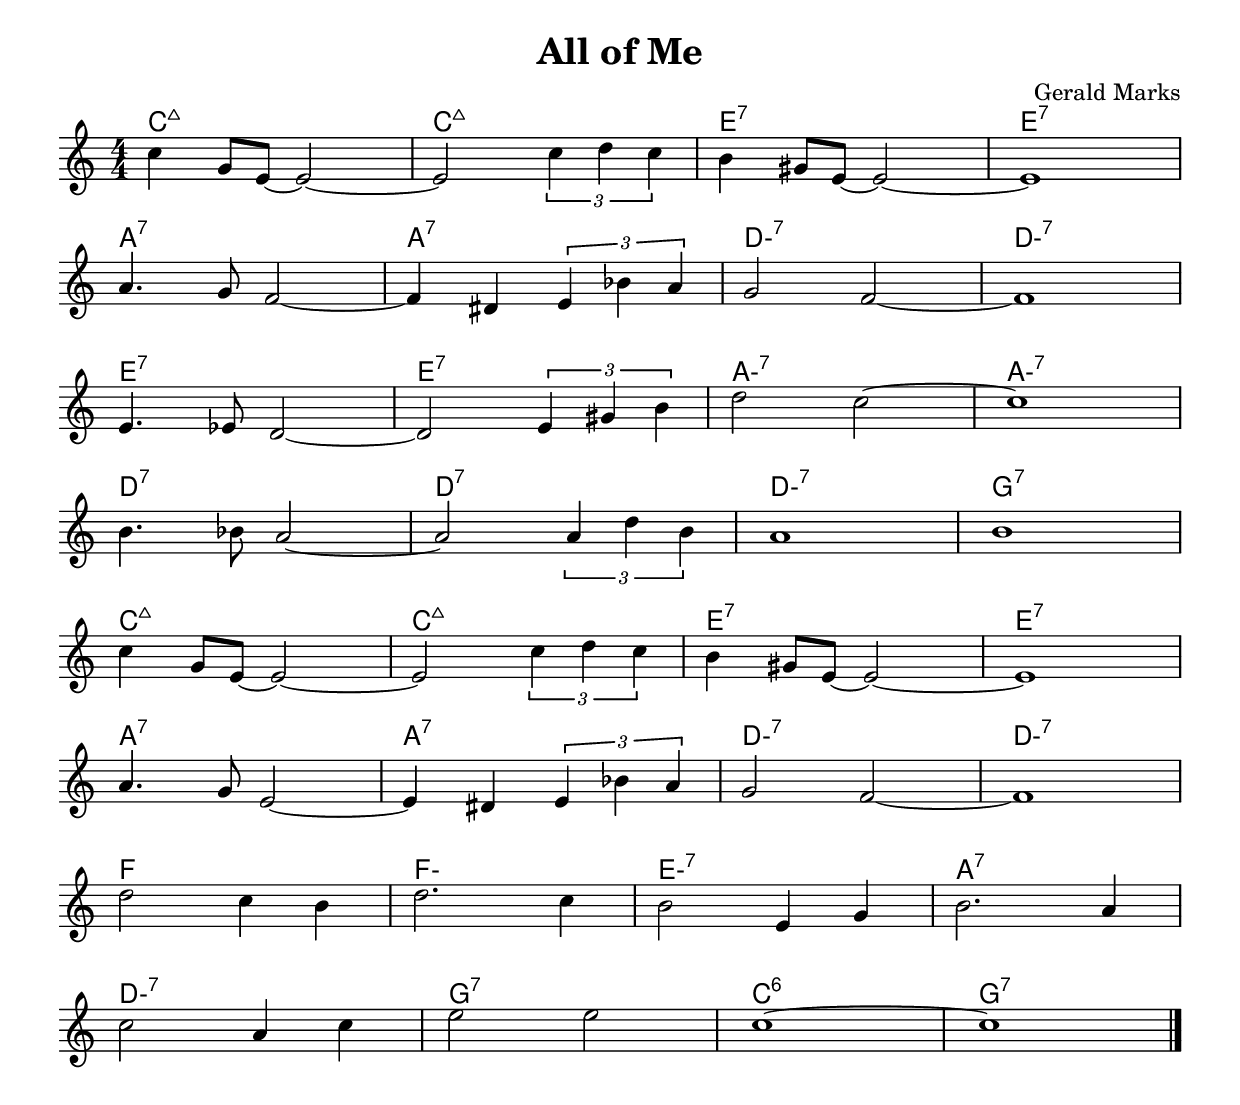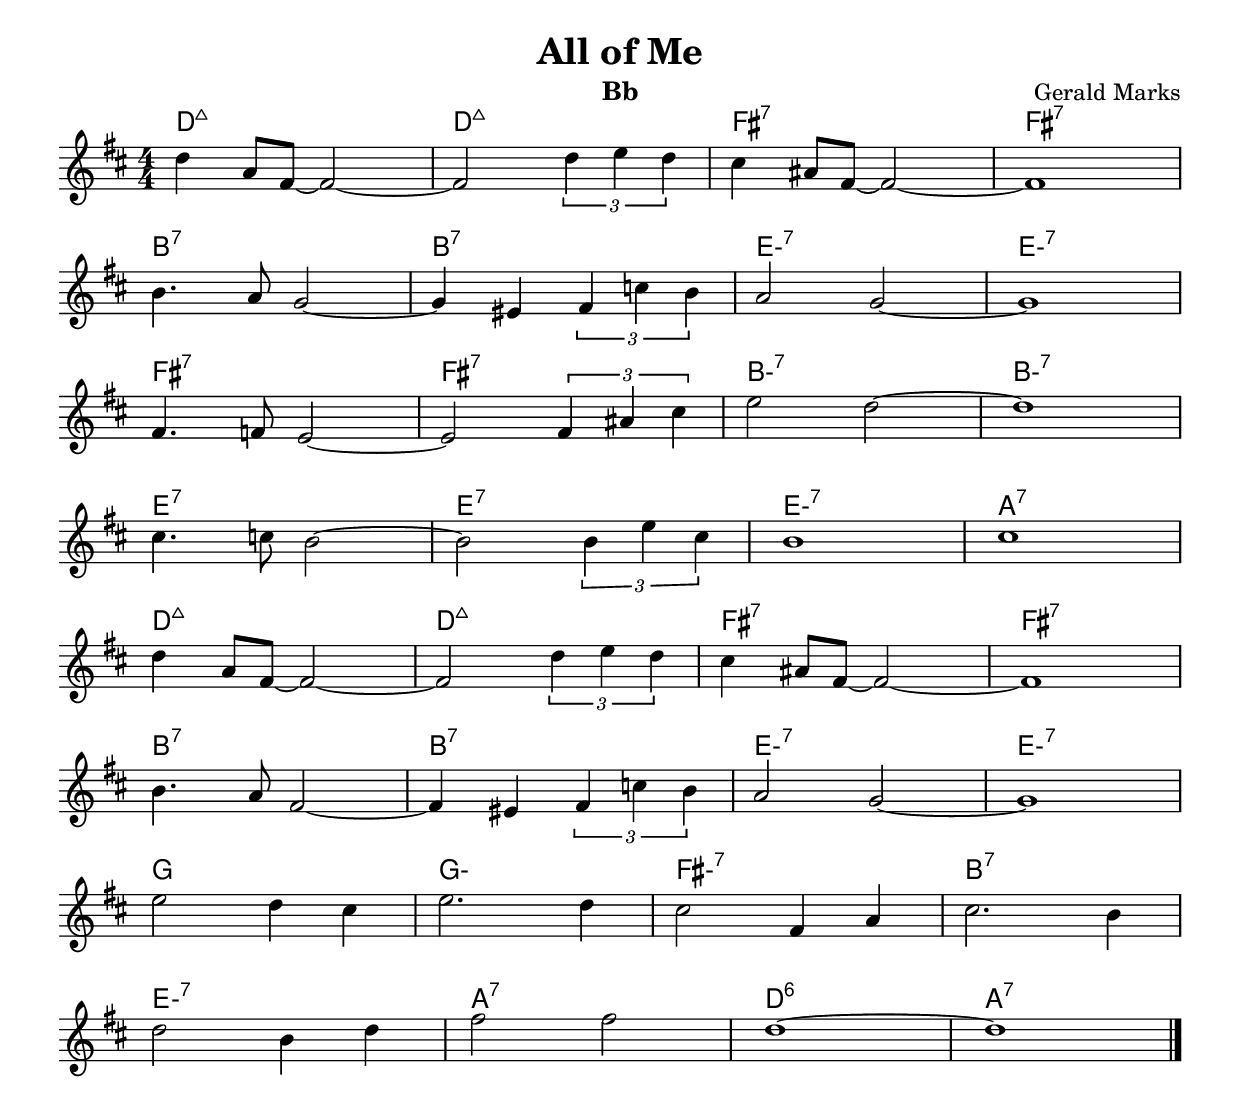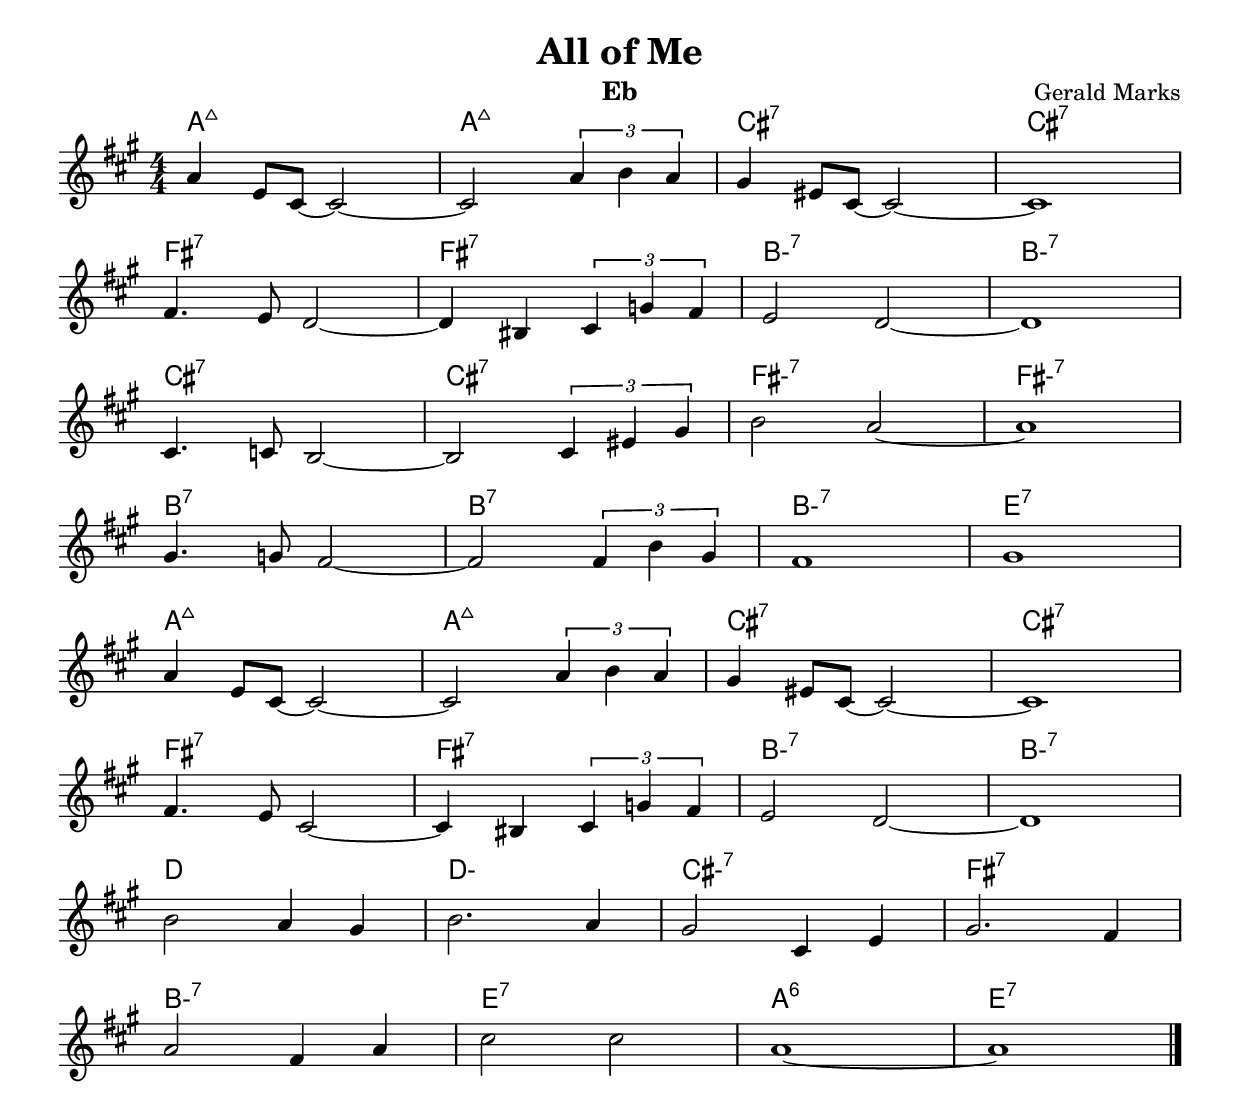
\version "2.20.0"

\version "2.20.0"

\layout {
  indent = #0
  \set minorChordModifier = \markup { "-" }
  \context {
    \Score
    \omit BarNumber
  }
  \override Glissando.style = #'zigzag
}


\header{
  title = "All of Me"
  composer = "Gerald Marks"
}

music = <<
	\chords
	{
	  c1:maj7
	  c1:maj7
	  e1:7
	  e1:7

	  a1:7
	  a1:7
	  d1:m7
	  d1:m7

	  e1:7
	  e1:7
	  a1:m7
	  a1:m7

	  d1:7
	  d1:7
	  d1:m7
	  g1:7

	  c1:maj7
	  c1:maj7
	  e1:7
	  e1:7

	  a1:7
	  a1:7
	  d1:m7
	  d1:m7

	  f1
	  f1:m
	  e1:m7
	  a1:7

	  d1:m7
	  g1:7
	  c1:6
	  g1:7
	}

	\relative
	{
	  \key c \major
	  \time 4/4
	  \numericTimeSignature

	  c''4 g8[ e]~ e2~
	  e2 \tuplet 3/2 { c'4 d c }
	  b4 gis8[ e ]~ e2~
	  e1
	  \break

	  a4. g8 f2~
	  f4 dis4 \tuplet 3/2 { e4 bes' a }
	  g2 f2~
	  f1
	  \break

	  e4. es8 d2~
	  d2 \tuplet 3/2 { e4 gis b }
	  d2 c2~
	  c1
	  \break

	  b4. bes8 a2~
	  a2 \tuplet 3/2 { a4 d b }
	  a1
	  b1
	  \break

	  c4 g8[ e]~ e2~
	  e2 \tuplet 3/2 { c'4 d c }
	  b4 gis8 [ e]~ e2~
	  e1
	  \break

	  a4. g8 e2~
	  e4 dis4 \tuplet 3/2 { e4 bes' a }
	  g2 f2~
	  f1
	  \break

	  d'2 c4 b4
	  d2. c4
	  b2 e,4 g4
	  b2. a4
	  \break

	  c2 a4 c4
	  e2 e2
	  c1~
	  c1
	  \bar "|."
	}
>>

\book
{
	\score
	{
		\music
	}
}

\book
{
	\bookOutputSuffix "Bb"

	\header{
		instrument = "Bb"
	}

	\score
	{
		\transpose g a
		\relative c
		{
			\music
		}
	}
}

\book
{
	\bookOutputSuffix "Eb"

	\header{
		instrument = "Eb"
	}

	\score
	{
		\transpose g e
		\relative c
		{
			\music
		}
	}
}

